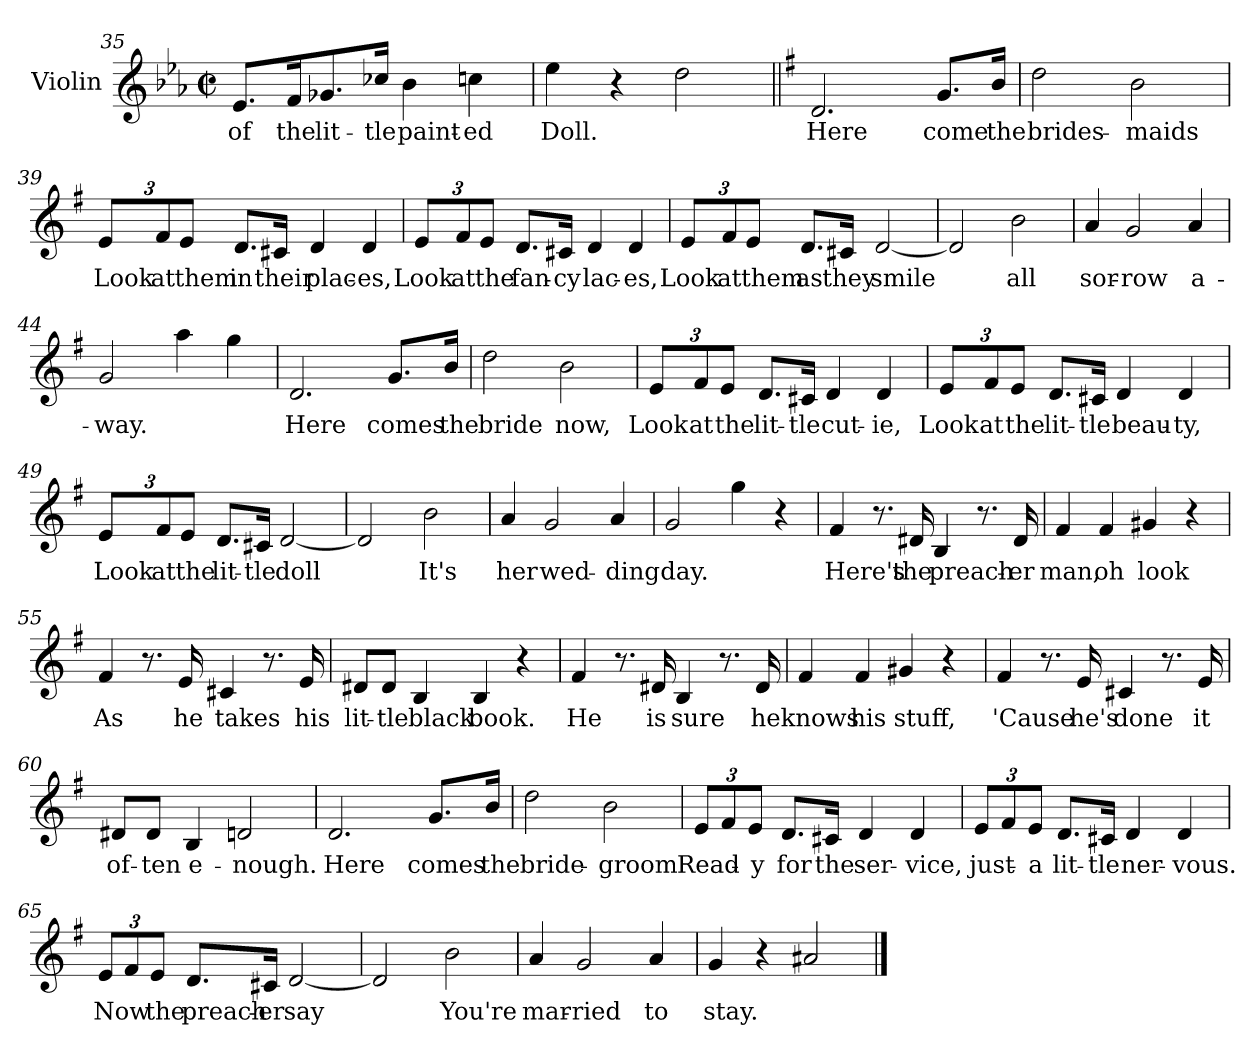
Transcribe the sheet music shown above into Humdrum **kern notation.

**kern	**text
*part1	*part1
*staff1	*staff1
*I"Violin	*
*I'Vln	*
*clefG2	*
*k[b-e-a-]	*
*E-:	*
*M2/2	*
*met(c|)	*
=35	=35
8.e-/L	of
16f/K	the
8.g-X/	lit-
16cc-X/Jk	-tle
4b-\	paint-
4ccn\	-ed
=36	=36
4ee-\	Doll.
4r	.
2dd\	.
=37||	=37||
*k[f#]	*
*G:	*
2.d/	Here
8.g/L	come
16b/Jk	the
=38	=38
2dd\	brides-
2b\	-maids
!!LO:PB:g=z
=39	=39
*Xbrackettup	*
12e/L	Look
12f#/	at
12e/J	them
8.d/L	in
16c#X/Jk	their
4d/	plac-
4d/	-es,
=40	=40
12e/L	Look
12f#/	at
12e/J	the
8.d/L	fan-
16c#X/Jk	-cy
4d/	lac-
4d/	-es,
=41	=41
12e/L	Look
12f#/	at
12e/J	them
8.d/L	as
16c#X/Jk	they
[2d/	smile
=42	=42
2d/]	.
2b\	all
!!LO:LB:g=z
=43	=43
4a/	sor-
2g/	-row
4a/	a-
=44	=44
2g/	-way.
4aa\	.
4gg\	.
=45	=45
2.d/	Here
8.g/L	comes
16b/Jk	the
=46	=46
2dd\	bride
2b\	now,
=47	=47
12e/L	Look
12f#/	at
12e/J	the
8.d/L	lit-
16c#X/Jk	-tle
4d/	cut-
4d/	-ie,
!!LO:LB:g=z
=48	=48
12e/L	Look
12f#/	at
12e/J	the
8.d/L	lit-
16c#X/Jk	-tle
4d/	beau-
4d/	-ty,
=49	=49
12e/L	Look
12f#/	at
12e/J	the
8.d/L	lit-
16c#X/Jk	-tle
[2d/	doll
=50	=50
2d/]	.
2b\	It's
=51	=51
4a/	her
2g/	wed-
4a/	-ding
=52	=52
2g/	day.
4gg\	.
4r	.
!!LO:LB:g=z
=53	=53
4f#/	Here's
8.r	.
16d#X/	the
4B/	preach-
8.r	.
16d#/	-er
=54	=54
4f#/	man,
4f#/	oh
4g#X/	look
4r	.
=55	=55
4f#/	As
8.r	.
16e/	he
4c#X/	takes
8.r	.
16e/	his
=56	=56
8d#X/L	lit-
8d#/J	-tle
4B/	black
4B/	book.
4r	.
!!LO:LB:g=z
=57	=57
4f#/	He
8.r	.
16d#X/	is
4B/	sure
8.r	.
16d#/	he
=58	=58
4f#/	knows
4f#/	his
4g#X/	stuff,
4r	.
=59	=59
4f#/	'Cause
8.r	.
16e/	he's
4c#X/	done
8.r	.
16e/	it
=60	=60
8d#X/L	of-
8d#/J	-ten
4B/	e-
2dn/	-nough.
!!LO:LB:g=z
=61	=61
2.d/	Here
8.g/L	comes
16b/Jk	the
=62	=62
2dd\	bride-
2b\	-groom
=63	=63
12e/L	Read-
12f#/	.
12e/J	-y
8.d/L	for
16c#X/Jk	the
4d/	ser-
4d/	-vice,
=64	=64
12e/L	just-
12f#/	.
12e/J	-a
8.d/L	lit-
16c#X/Jk	-tle
4d/	ner-
4d/	-vous.
!!LO:LB:g=z
=65	=65
12e/L	Now
12f#/	.
12e/J	the
8.d/L	preach-
16c#X/Jk	-er
[2d/	say
=66	=66
2d/]	.
2b\	You're
=67	=67
4a/	mar-
2g/	-ried
4a/	to
=68	=68
4g/	stay.
4r	.
2a#X/	.
==	==
*-	*-
